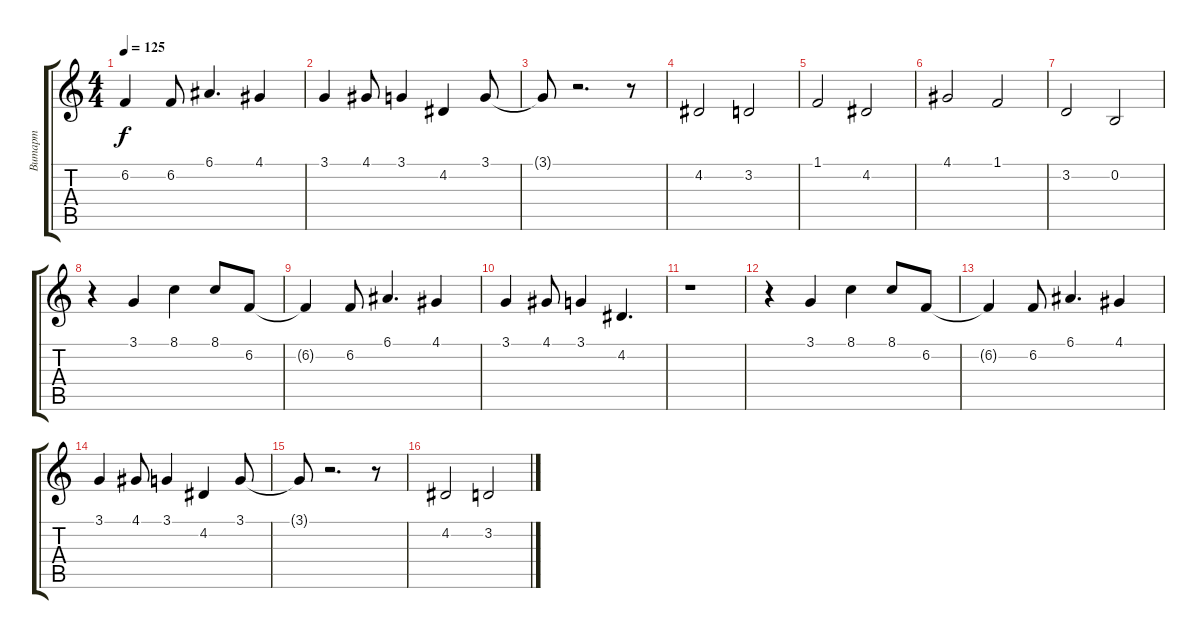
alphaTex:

\track ("Витарт" "Витарт") {instrument fx5brightness}
\staff {score tabs}
\tuning (E4 B3 G3 D3 A2 E2) {hide}
\ts (4 4)
\tempo 125
\clef g2
\ks c
6.2{t}.4{dy f} 6.2.8 6.1.4{d} 4.1.4 |
3.1.4 4.1.8 3.1.4 4.2.4 3.1.8 |
3.1{t}.8 r.2{d} r.8 |
4.2.2 3.2.2 |
1.1.2 4.2.2 |
4.1.2 1.1.2 |
3.2.2 0.2.2 |
r.4 3.1.4 8.1.4 8.1.8 6.2.8 |
6.2{t}.4 6.2.8 6.1.4{d} 4.1.4 |
3.1.4 4.1.8 3.1.4 4.2.4{d} |
r.1 |
r.4 3.1.4 8.1.4 8.1.8 6.2.8 |
6.2{t}.4 6.2.8 6.1.4{d} 4.1.4 |
3.1.4 4.1.8 3.1.4 4.2.4 3.1.8 |
3.1{t}.8 r.2{d} r.8 |
4.2.2 3.2.2
